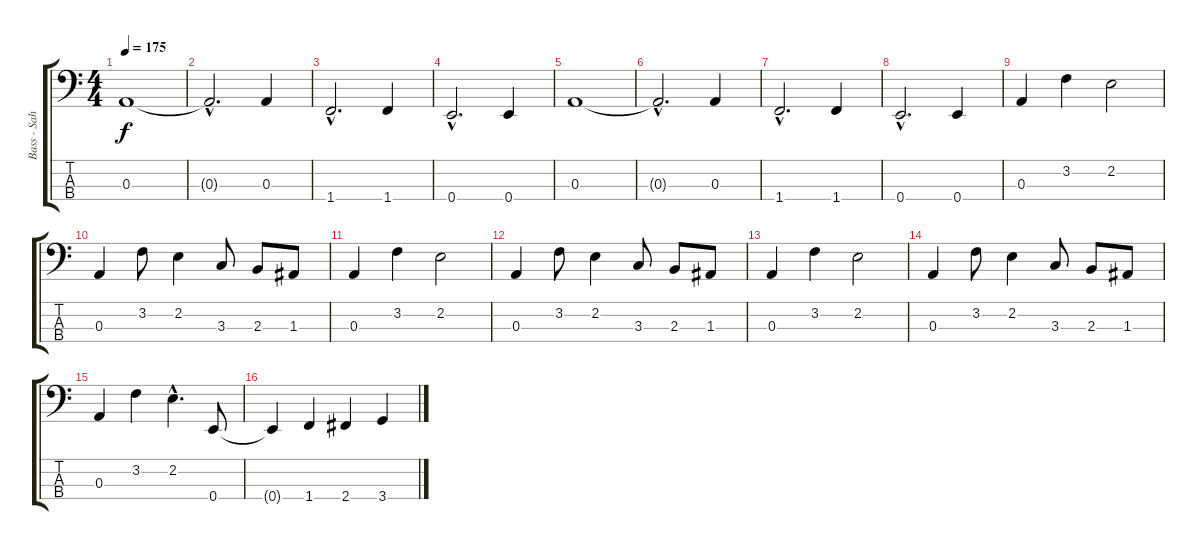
\track ("Bass - Sahnie" "Bass - Sah") {instrument slapbass1}
\staff {score tabs}
\tuning (G2 D2 A1 E1) {hide}
\ts (4 4)
\tempo 175
\clef f4
\ks c
0.3.1{dy f} |
0.3{hac t}.2{d} 0.3.4 |
1.4{hac}.2{d} 1.4.4 |
0.4{hac}.2{d} 0.4.4 |
0.3.1 |
0.3{hac t}.2{d} 0.3.4 |
1.4{hac}.2{d} 1.4.4 |
0.4{hac}.2{d} 0.4.4 |
0.3.4 3.2.4 2.2.2 |
0.3.4 3.2.8 2.2.4 3.3.8 2.3.8 1.3.8 |
0.3.4 3.2.4 2.2.2 |
0.3.4 3.2.8 2.2.4 3.3.8 2.3.8 1.3.8 |
0.3.4 3.2.4 2.2.2 |
0.3.4 3.2.8 2.2.4 3.3.8 2.3.8 1.3.8 |
0.3.4 3.2.4 2.2{hac}.4{d} 0.4.8 |
0.4{t}.4 1.4.4 2.4.4 3.4.4
